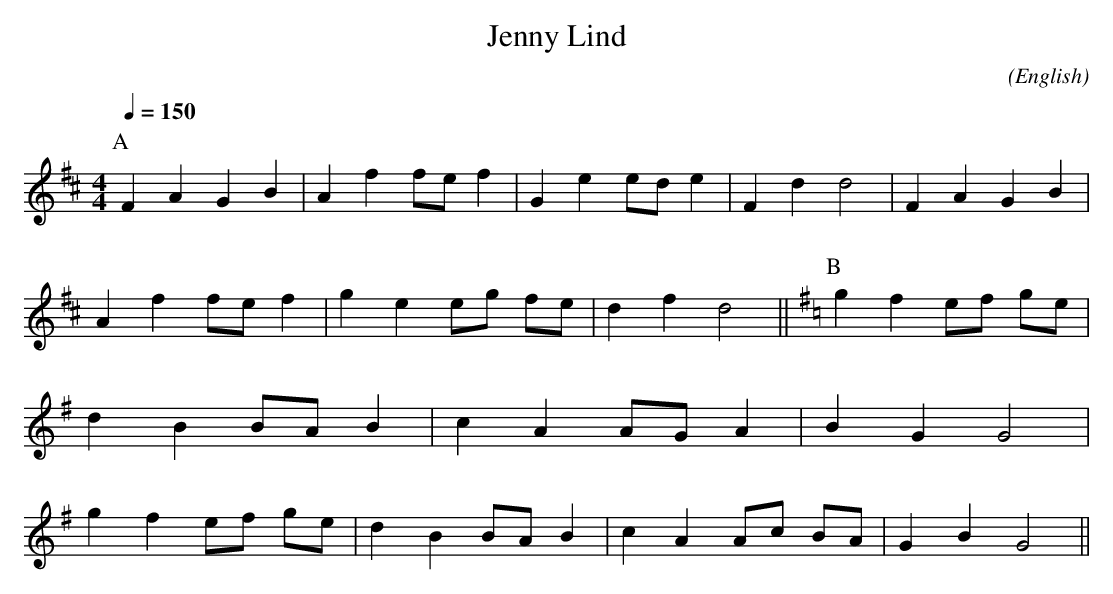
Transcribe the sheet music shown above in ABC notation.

X:1
T:Jenny Lind
M:4/4
C:
O:English
K:D
L:1/8
Q:1/4=150
P:A
    F2 A2 G2 B2 | A2 f2 fe f2 | G2 e2 ed e2 | F2 d2 d4 |\
    F2 A2 G2 B2 | A2 f2 fe f2 | g2 e2 eg fe | d2 f2 d4 ||\
K:G
P:B
    g2 f2 ef ge | d2 B2 BA B2 | c2 A2 AG A2 | B2 G2 G4 |\
    g2 f2 ef ge | d2 B2 BA B2 | c2 A2 Ac BA | G2 B2 G4 ||
